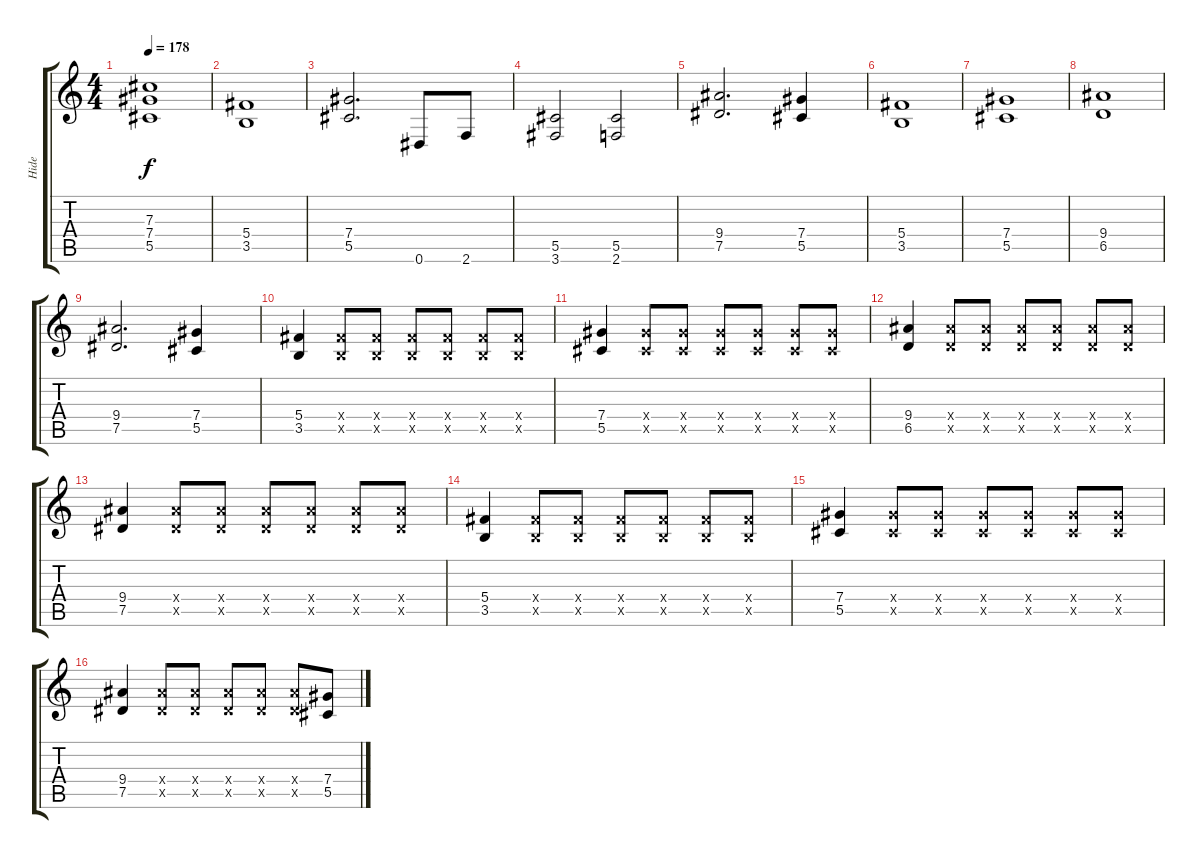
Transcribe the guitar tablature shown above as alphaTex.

\track ("Hide" "Hide") {instrument distortionguitar}
\staff {score tabs}
\tuning (Eb4 Bb3 Gb3 Db3 Ab2 Eb2) {hide}
\ts (4 4)
\tempo 178
\clef g2
\ks c
(7.3 7.4 5.5).1{dy f} |
\section ("" "")
(5.4 3.5).1 |
(7.4 5.5).2{d} 0.6.8 2.6.8 |
(5.5 3.6).2 (5.5 2.6).2 |
(9.4 7.5).2{d} (7.4 5.5).4 |
(5.4 3.5).1 |
(7.4 5.5).1 |
(9.4 6.5).1 |
(9.4 7.5).2{d} (7.4 5.5).4 |
(5.4 3.5).4 (5.4{x} 3.5{x}).8 (5.4{x} 3.5{x}).8 (5.4{x} 3.5{x}).8 (5.4{x} 3.5{x}).8 (5.4{x} 3.5{x}).8 (5.4{x} 3.5{x}).8 |
(7.4 5.5).4 (7.4{x} 5.5{x}).8 (7.4{x} 5.5{x}).8 (7.4{x} 5.5{x}).8 (7.4{x} 5.5{x}).8 (7.4{x} 5.5{x}).8 (7.4{x} 5.5{x}).8 |
(9.4 6.5).4 (9.4{x} 6.5{x}).8 (9.4{x} 6.5{x}).8 (9.4{x} 6.5{x}).8 (9.4{x} 6.5{x}).8 (9.4{x} 6.5{x}).8 (9.4{x} 6.5{x}).8 |
(9.4 7.5).4 (9.4{x} 7.5{x}).8 (9.4{x} 7.5{x}).8 (9.4{x} 7.5{x}).8 (9.4{x} 7.5{x}).8 (9.4{x} 7.5{x}).8 (9.4{x} 7.5{x}).8 |
(5.4 3.5).4 (5.4{x} 3.5{x}).8 (5.4{x} 3.5{x}).8 (5.4{x} 3.5{x}).8 (5.4{x} 3.5{x}).8 (5.4{x} 3.5{x}).8 (5.4{x} 3.5{x}).8 |
(7.4 5.5).4 (7.4{x} 5.5{x}).8 (7.4{x} 5.5{x}).8 (7.4{x} 5.5{x}).8 (7.4{x} 5.5{x}).8 (7.4{x} 5.5{x}).8 (7.4{x} 5.5{x}).8 |
(9.4 7.5).4 (9.4{x} 7.5{x}).8 (9.4{x} 7.5{x}).8 (9.4{x} 7.5{x}).8 (9.4{x} 7.5{x}).8 (9.4{x} 7.5{x}).8 (7.4 5.5).8
